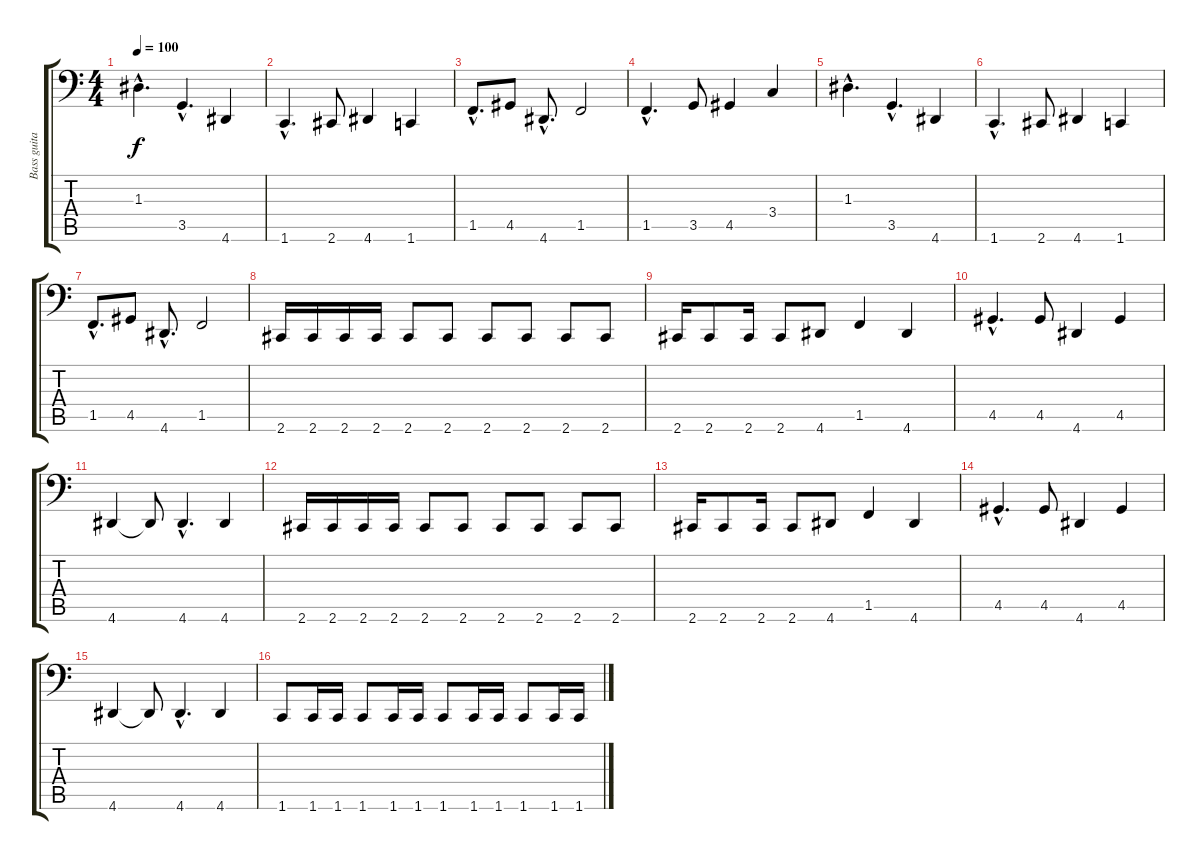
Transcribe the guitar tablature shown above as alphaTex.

\track ("Bass guitar" "Bass guita") {instrument fretlessbass}
\staff {score tabs}
\tuning (C3 G2 D2 A1 E1 B0) {hide}
\ts (4 4)
\tempo 100
\clef f4
\ks c
1.3{hac}.4{d dy f} 3.5{hac}.4{d} 4.6.4 |
1.6{hac}.4{d} 2.6.8 4.6.4 1.6.4 |
1.5{hac}.8{d} 4.5.8 4.6{hac}.8{d} 1.5.2 |
1.5{hac}.4{d} 3.5.8 4.5.4 3.4.4 |
1.3{hac}.4{d} 3.5{hac}.4{d} 4.6.4 |
1.6{hac}.4{d} 2.6.8 4.6.4 1.6.4 |
1.5{hac}.8{d} 4.5.8 4.6{hac}.8{d} 1.5.2 |
2.6.16 2.6.16 2.6.16 2.6.16 2.6.8 2.6.8 2.6.8 2.6.8 2.6.8 2.6.8 |
2.6.16 2.6.8 2.6.16 2.6.8 4.6.8 1.5.4 4.6.4 |
4.5{hac}.4{d} 4.5.8 4.6.4 4.5.4 |
4.6.4 4.6{t}.8 4.6{hac}.4{d} 4.6.4 |
2.6.16 2.6.16 2.6.16 2.6.16 2.6.8 2.6.8 2.6.8 2.6.8 2.6.8 2.6.8 |
2.6.16 2.6.8 2.6.16 2.6.8 4.6.8 1.5.4 4.6.4 |
4.5{hac}.4{d} 4.5.8 4.6.4 4.5.4 |
4.6.4 4.6{t}.8 4.6{hac}.4{d} 4.6.4 |
1.6.8 1.6.16 1.6.16 1.6.8 1.6.16 1.6.16 1.6.8 1.6.16 1.6.16 1.6.8 1.6.16 1.6.16
